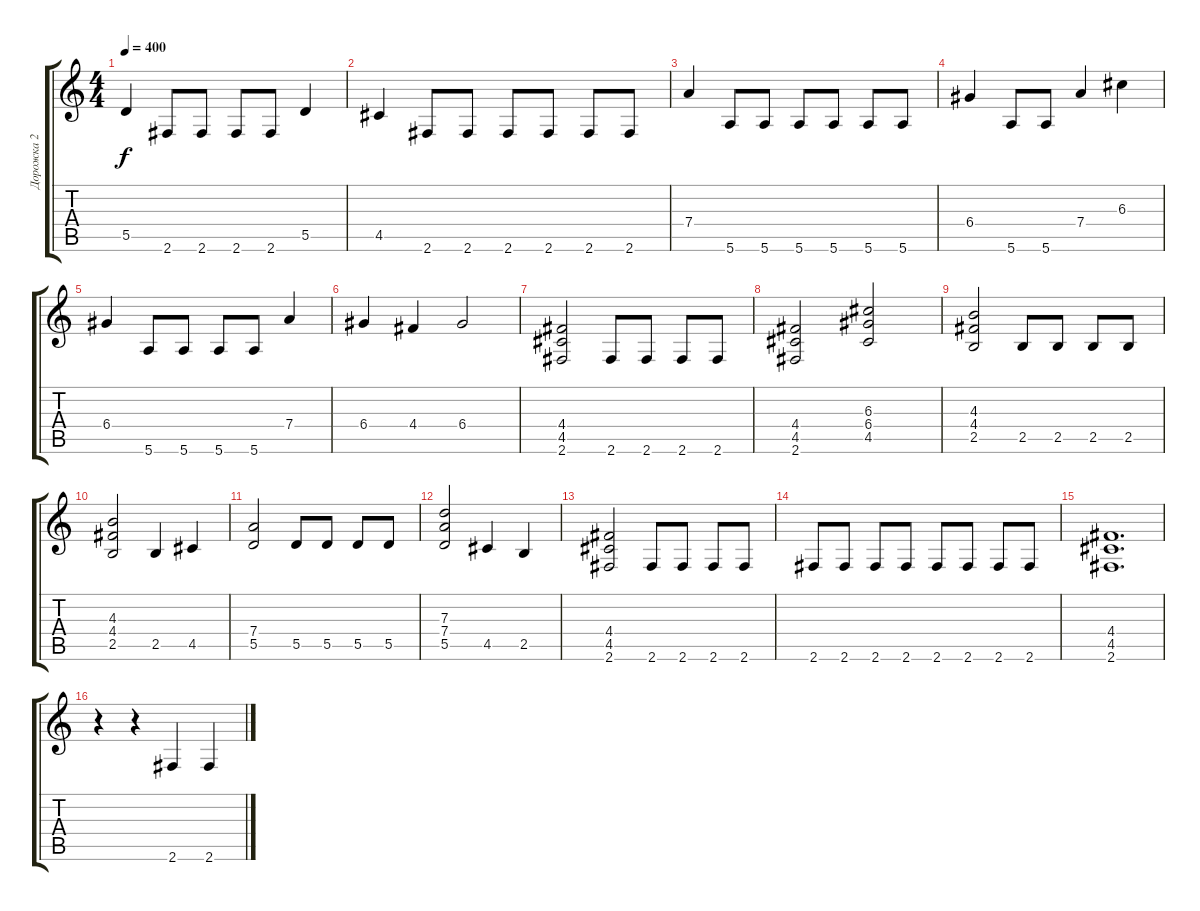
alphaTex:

\track ("Дорожка 2" "Дорожка 2") {instrument overdrivenguitar}
\staff {score tabs}
\tuning (E4 B3 G3 D3 A2 E2) {hide}
\ts (4 4)
\tempo 400
\clef g2
\ks c
5.5.4{dy f} 2.6.8 2.6.8 2.6.8 2.6.8 5.5.4 |
4.5.4 2.6.8 2.6.8 2.6.8 2.6.8 2.6.8 2.6.8 |
7.4.4 5.6.8 5.6.8 5.6.8 5.6.8 5.6.8 5.6.8 |
6.4.4 5.6.8 5.6.8 7.4.4 6.3.4 |
6.4.4 5.6.8 5.6.8 5.6.8 5.6.8 7.4.4 |
6.4.4 4.4.4 6.4.2 |
(4.4 4.5 2.6).2 2.6.8 2.6.8 2.6.8 2.6.8 |
(4.4 4.5 2.6).2 (6.3 6.4 4.5).2 |
(4.3 4.4 2.5).2 2.5.8 2.5.8 2.5.8 2.5.8 |
(4.3 4.4 2.5).2 2.5.4 4.5.4 |
(7.4 5.5).2 5.5.8 5.5.8 5.5.8 5.5.8 |
(7.3 7.4 5.5).2 4.5.4 2.5.4 |
(4.4 4.5 2.6).2 2.6.8 2.6.8 2.6.8 2.6.8 |
2.6.8 2.6.8 2.6.8 2.6.8 2.6.8 2.6.8 2.6.8 2.6.8 |
(4.4 4.5 2.6).1{d} |
r.4 r.4 2.6.4 2.6.4
